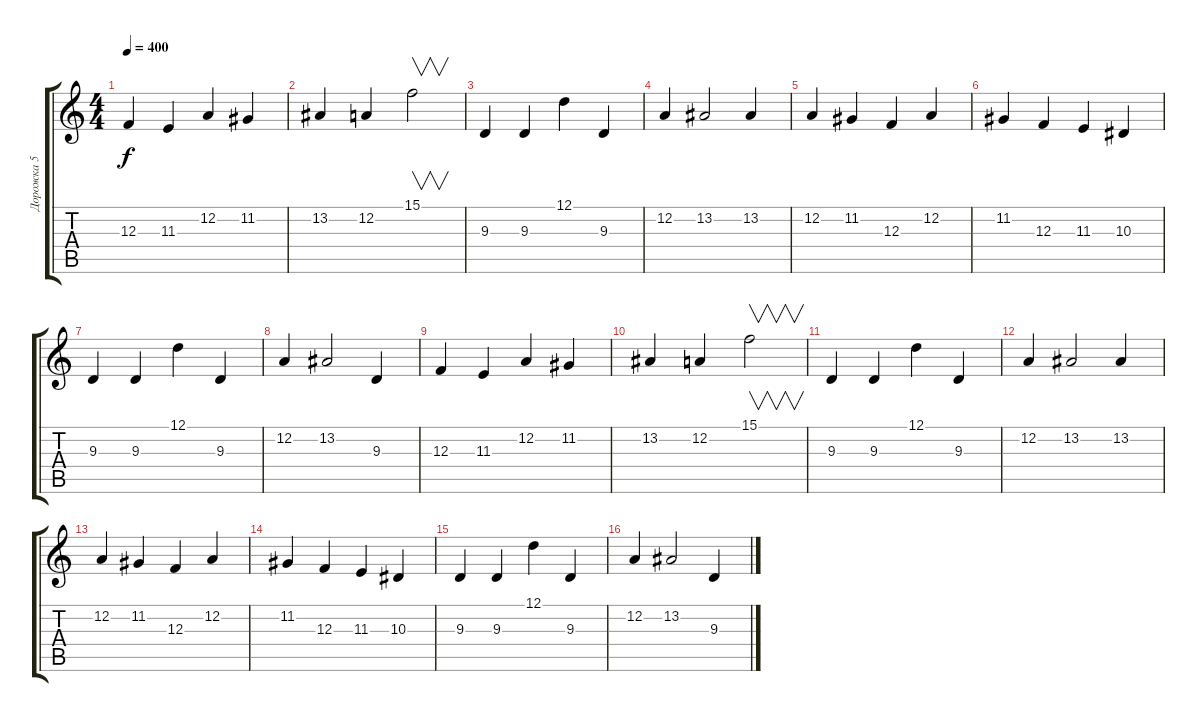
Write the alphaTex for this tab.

\track ("Дорожка 5" "Дорожка 5") {instrument tremolostrings}
\staff {score tabs}
\tuning (D4 A3 F3 C3 G2 D2) {hide}
\ts (4 4)
\tempo 400
\clef g2
\ks c
12.3.4{dy f} 11.3.4 12.2.4 11.2.4 |
13.2.4 12.2.4 15.1.2{v} |
9.3.4 9.3.4 12.1.4 9.3.4 |
12.2.4 13.2.2 13.2.4 |
12.2.4 11.2.4 12.3.4 12.2.4 |
11.2.4 12.3.4 11.3.4 10.3.4 |
9.3.4 9.3.4 12.1.4 9.3.4 |
12.2.4 13.2.2 9.3.4 |
12.3.4 11.3.4 12.2.4 11.2.4 |
13.2.4 12.2.4 15.1.2{v} |
9.3.4 9.3.4 12.1.4 9.3.4 |
12.2.4 13.2.2 13.2.4 |
12.2.4 11.2.4 12.3.4 12.2.4 |
11.2.4 12.3.4 11.3.4 10.3.4 |
9.3.4 9.3.4 12.1.4 9.3.4 |
12.2.4 13.2.2 9.3.4
